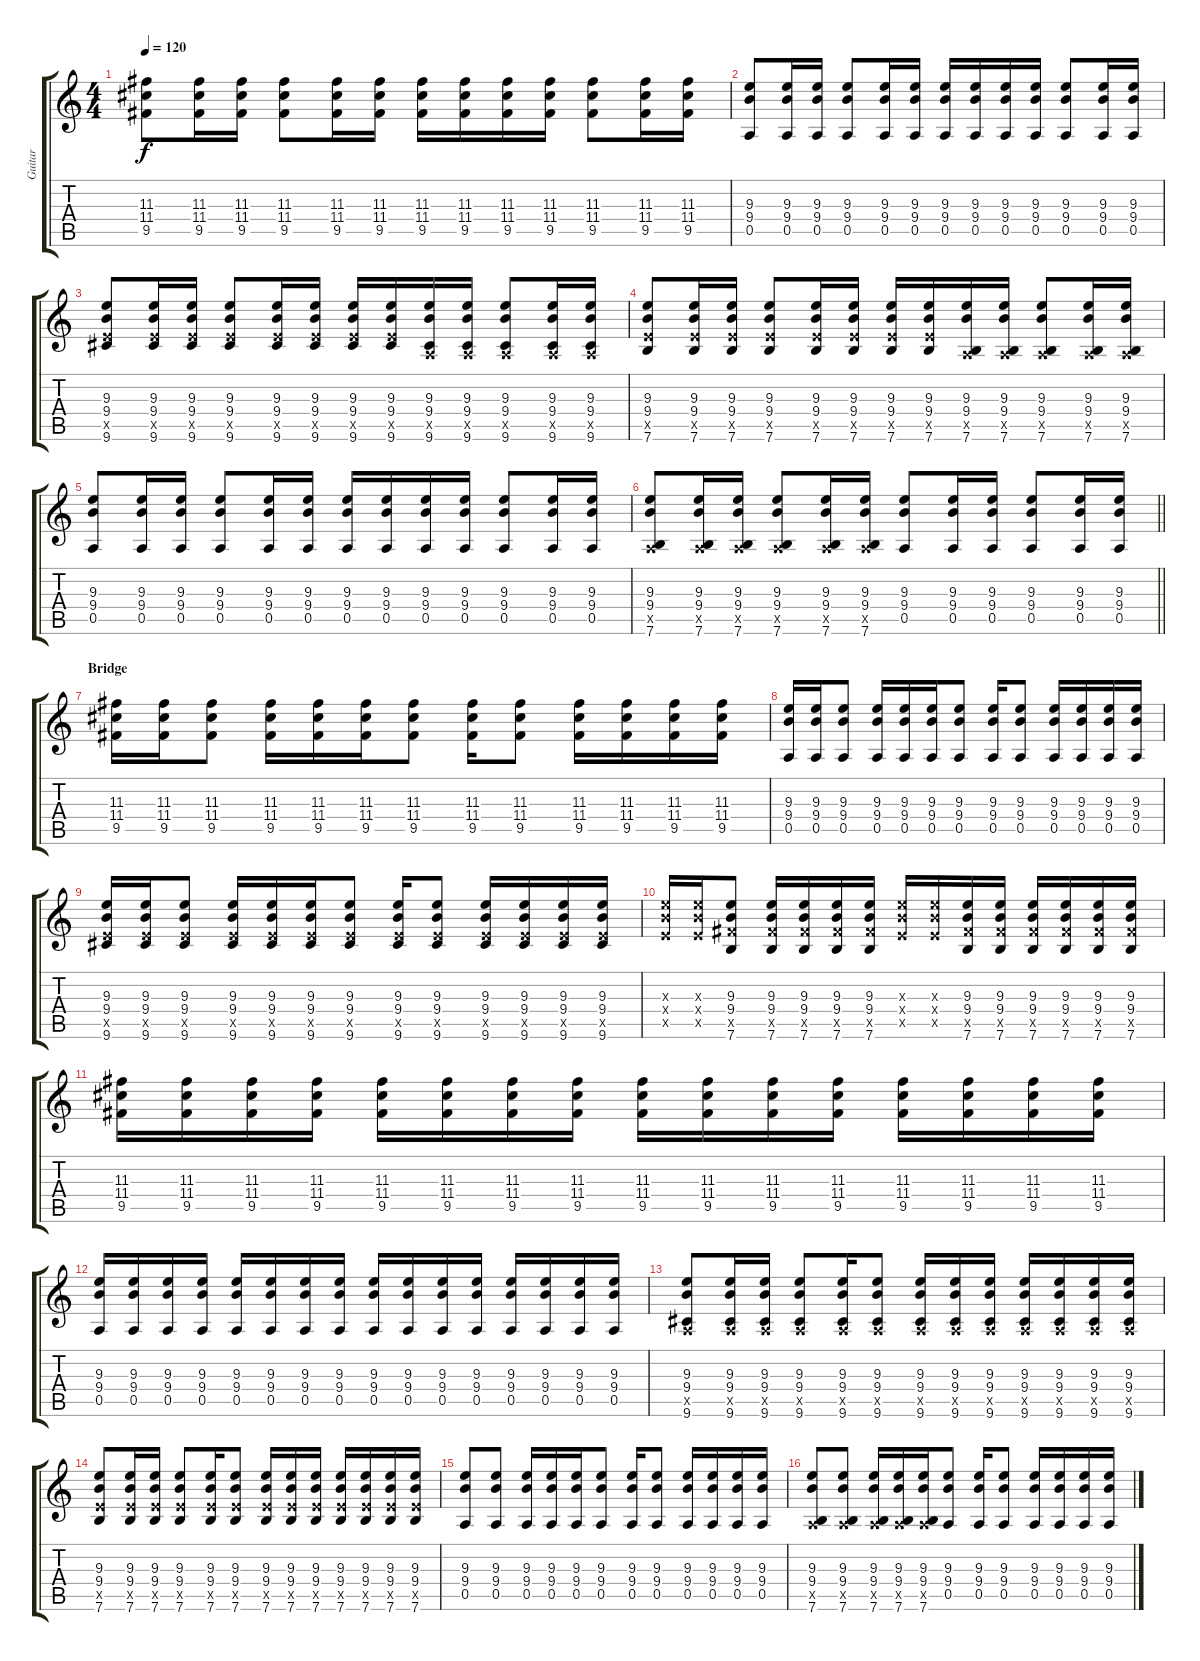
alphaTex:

\track ("Guitar" "Guitar") {instrument overdrivenguitar}
\staff {score tabs}
\tuning (E4 B3 G3 D3 A2 E2) {hide}
\ts (4 4)
\tempo 120
\clef g2
\ks c
(11.3 11.4 9.5).8{dy f} (11.3 11.4 9.5).16 (11.3 11.4 9.5).16 (11.3 11.4 9.5).8 (11.3 11.4 9.5).16 (11.3 11.4 9.5).16 (11.3 11.4 9.5).16 (11.3 11.4 9.5).16 (11.3 11.4 9.5).16 (11.3 11.4 9.5).16 (11.3 11.4 9.5).8 (11.3 11.4 9.5).16 (11.3 11.4 9.5).16 |
(9.3 9.4 0.5).8 (9.3 9.4 0.5).16 (9.3 9.4 0.5).16 (9.3 9.4 0.5).8 (9.3 9.4 0.5).16 (9.3 9.4 0.5).16 (9.3 9.4 0.5).16 (9.3 9.4 0.5).16 (9.3 9.4 0.5).16 (9.3 9.4 0.5).16 (9.3 9.4 0.5).8 (9.3 9.4 0.5).16 (9.3 9.4 0.5).16 |
(9.3 9.4 7.5{x} 9.6).8 (9.3 9.4 7.5{x} 9.6).16 (9.3 9.4 7.5{x} 9.6).16 (9.3 9.4 7.5{x} 9.6).8 (9.3 9.4 7.5{x} 9.6).16 (9.3 9.4 7.5{x} 9.6).16 (9.3 9.4 7.5{x} 9.6).16 (9.3 9.4 7.5{x} 9.6).16 (9.3 9.4 0.5{x} 9.6).16 (9.3 9.4 0.5{x} 9.6).16 (9.3 9.4 0.5{x} 9.6).8 (9.3 9.4 0.5{x} 9.6).16 (9.3 9.4 0.5{x} 9.6).16 |
(9.3 9.4 7.5{x} 7.6).8 (9.3 9.4 7.5{x} 7.6).16 (9.3 9.4 7.5{x} 7.6).16 (9.3 9.4 7.5{x} 7.6).8 (9.3 9.4 7.5{x} 7.6).16 (9.3 9.4 7.5{x} 7.6).16 (9.3 9.4 7.5{x} 7.6).16 (9.3 9.4 7.5{x} 7.6).16 (9.3 9.4 0.5{x} 7.6).16 (9.3 9.4 0.5{x} 7.6).16 (9.3 9.4 0.5{x} 7.6).8 (9.3 9.4 0.5{x} 7.6).16 (9.3 9.4 0.5{x} 7.6).16 |
(9.3 9.4 0.5).8 (9.3 9.4 0.5).16 (9.3 9.4 0.5).16 (9.3 9.4 0.5).8 (9.3 9.4 0.5).16 (9.3 9.4 0.5).16 (9.3 9.4 0.5).16 (9.3 9.4 0.5).16 (9.3 9.4 0.5).16 (9.3 9.4 0.5).16 (9.3 9.4 0.5).8 (9.3 9.4 0.5).16 (9.3 9.4 0.5).16 |
\barLineRight lightlight
(9.3 9.4 0.5{x} 7.6).8 (9.3 9.4 0.5{x} 7.6).16 (9.3 9.4 0.5{x} 7.6).16 (9.3 9.4 0.5{x} 7.6).8 (9.3 9.4 0.5{x} 7.6).16 (9.3 9.4 0.5{x} 7.6).16 (9.3 9.4 0.5).8 (9.3 9.4 0.5).16 (9.3 9.4 0.5).16 (9.3 9.4 0.5).8 (9.3 9.4 0.5).16 (9.3 9.4 0.5).16 |
\section ("" "Bridge")
(11.3 11.4 9.5).16 (11.3 11.4 9.5).16 (11.3 11.4 9.5).8 (11.3 11.4 9.5).16 (11.3 11.4 9.5).16 (11.3 11.4 9.5).16 (11.3 11.4 9.5).8 (11.3 11.4 9.5).16 (11.3 11.4 9.5).8 (11.3 11.4 9.5).16 (11.3 11.4 9.5).16 (11.3 11.4 9.5).16 (11.3 11.4 9.5).16 |
(9.3 9.4 0.5).16 (9.3 9.4 0.5).16 (9.3 9.4 0.5).8 (9.3 9.4 0.5).16 (9.3 9.4 0.5).16 (9.3 9.4 0.5).16 (9.3 9.4 0.5).8 (9.3 9.4 0.5).16 (9.3 9.4 0.5).8 (9.3 9.4 0.5).16 (9.3 9.4 0.5).16 (9.3 9.4 0.5).16 (9.3 9.4 0.5).16 |
(9.3 9.4 7.5{x} 9.6).16 (9.3 9.4 7.5{x} 9.6).16 (9.3 9.4 7.5{x} 9.6).8 (9.3 9.4 7.5{x} 9.6).16 (9.3 9.4 7.5{x} 9.6).16 (9.3 9.4 7.5{x} 9.6).16 (9.3 9.4 7.5{x} 9.6).8 (9.3 9.4 7.5{x} 9.6).16 (9.3 9.4 7.5{x} 9.6).8 (9.3 9.4 7.5{x} 9.6).16 (9.3 9.4 7.5{x} 9.6).16 (9.3 9.4 7.5{x} 9.6).16 (9.3 9.4 7.5{x} 9.6).16 |
(9.3{x} 9.4{x} 7.5{x}).16 (9.3{x} 9.4{x} 7.5{x}).16 (9.3 9.4 9.5{x} 7.6).8 (9.3 9.4 9.5{x} 7.6).16 (9.3 9.4 9.5{x} 7.6).16 (9.3 9.4 9.5{x} 7.6).16 (9.3 9.4 9.5{x} 7.6).16 (9.3{x} 9.4{x} 7.5{x}).16 (9.3{x} 9.4{x} 7.5{x}).16 (9.3 9.4 9.5{x} 7.6).16 (9.3 9.4 9.5{x} 7.6).16 (9.3 9.4 9.5{x} 7.6).16 (9.3 9.4 9.5{x} 7.6).16 (9.3 9.4 9.5{x} 7.6).16 (9.3 9.4 9.5{x} 7.6).16 |
(11.3 11.4 9.5).16 (11.3 11.4 9.5).16 (11.3 11.4 9.5).16 (11.3 11.4 9.5).16 (11.3 11.4 9.5).16 (11.3 11.4 9.5).16 (11.3 11.4 9.5).16 (11.3 11.4 9.5).16 (11.3 11.4 9.5).16 (11.3 11.4 9.5).16 (11.3 11.4 9.5).16 (11.3 11.4 9.5).16 (11.3 11.4 9.5).16 (11.3 11.4 9.5).16 (11.3 11.4 9.5).16 (11.3 11.4 9.5).16 |
(9.3 9.4 0.5).16 (9.3 9.4 0.5).16 (9.3 9.4 0.5).16 (9.3 9.4 0.5).16 (9.3 9.4 0.5).16 (9.3 9.4 0.5).16 (9.3 9.4 0.5).16 (9.3 9.4 0.5).16 (9.3 9.4 0.5).16 (9.3 9.4 0.5).16 (9.3 9.4 0.5).16 (9.3 9.4 0.5).16 (9.3 9.4 0.5).16 (9.3 9.4 0.5).16 (9.3 9.4 0.5).16 (9.3 9.4 0.5).16 |
(9.3 9.4 0.5{x} 9.6).8 (9.3 9.4 0.5{x} 9.6).16 (9.3 9.4 0.5{x} 9.6).16 (9.3 9.4 0.5{x} 9.6).8 (9.3 9.4 0.5{x} 9.6).16 (9.3 9.4 0.5{x} 9.6).8 (9.3 9.4 0.5{x} 9.6).16 (9.3 9.4 0.5{x} 9.6).16 (9.3 9.4 0.5{x} 9.6).16 (9.3 9.4 0.5{x} 9.6).16 (9.3 9.4 0.5{x} 9.6).16 (9.3 9.4 0.5{x} 9.6).16 (9.3 9.4 0.5{x} 9.6).16 |
(9.3 9.4 7.5{x} 7.6).8 (9.3 9.4 7.5{x} 7.6).16 (9.3 9.4 7.5{x} 7.6).16 (9.3 9.4 7.5{x} 7.6).8 (9.3 9.4 7.5{x} 7.6).16 (9.3 9.4 7.5{x} 7.6).8 (9.3 9.4 7.5{x} 7.6).16 (9.3 9.4 7.5{x} 7.6).16 (9.3 9.4 7.5{x} 7.6).16 (9.3 9.4 7.5{x} 7.6).16 (9.3 9.4 7.5{x} 7.6).16 (9.3 9.4 7.5{x} 7.6).16 (9.3 9.4 7.5{x} 7.6).16 |
(9.3 9.4 0.5).8 (9.3 9.4 0.5).8 (9.3 9.4 0.5).16 (9.3 9.4 0.5).16 (9.3 9.4 0.5).16 (9.3 9.4 0.5).8 (9.3 9.4 0.5).16 (9.3 9.4 0.5).8 (9.3 9.4 0.5).16 (9.3 9.4 0.5).16 (9.3 9.4 0.5).16 (9.3 9.4 0.5).16 |
(9.3 9.4 0.5{x} 7.6).8 (9.3 9.4 0.5{x} 7.6).8 (9.3 9.4 0.5{x} 7.6).16 (9.3 9.4 0.5{x} 7.6).16 (9.3 9.4 0.5{x} 7.6).16 (9.3 9.4 0.5).8 (9.3 9.4 0.5).16 (9.3 9.4 0.5).8 (9.3 9.4 0.5).16 (9.3 9.4 0.5).16 (9.3 9.4 0.5).16 (9.3 9.4 0.5).16
